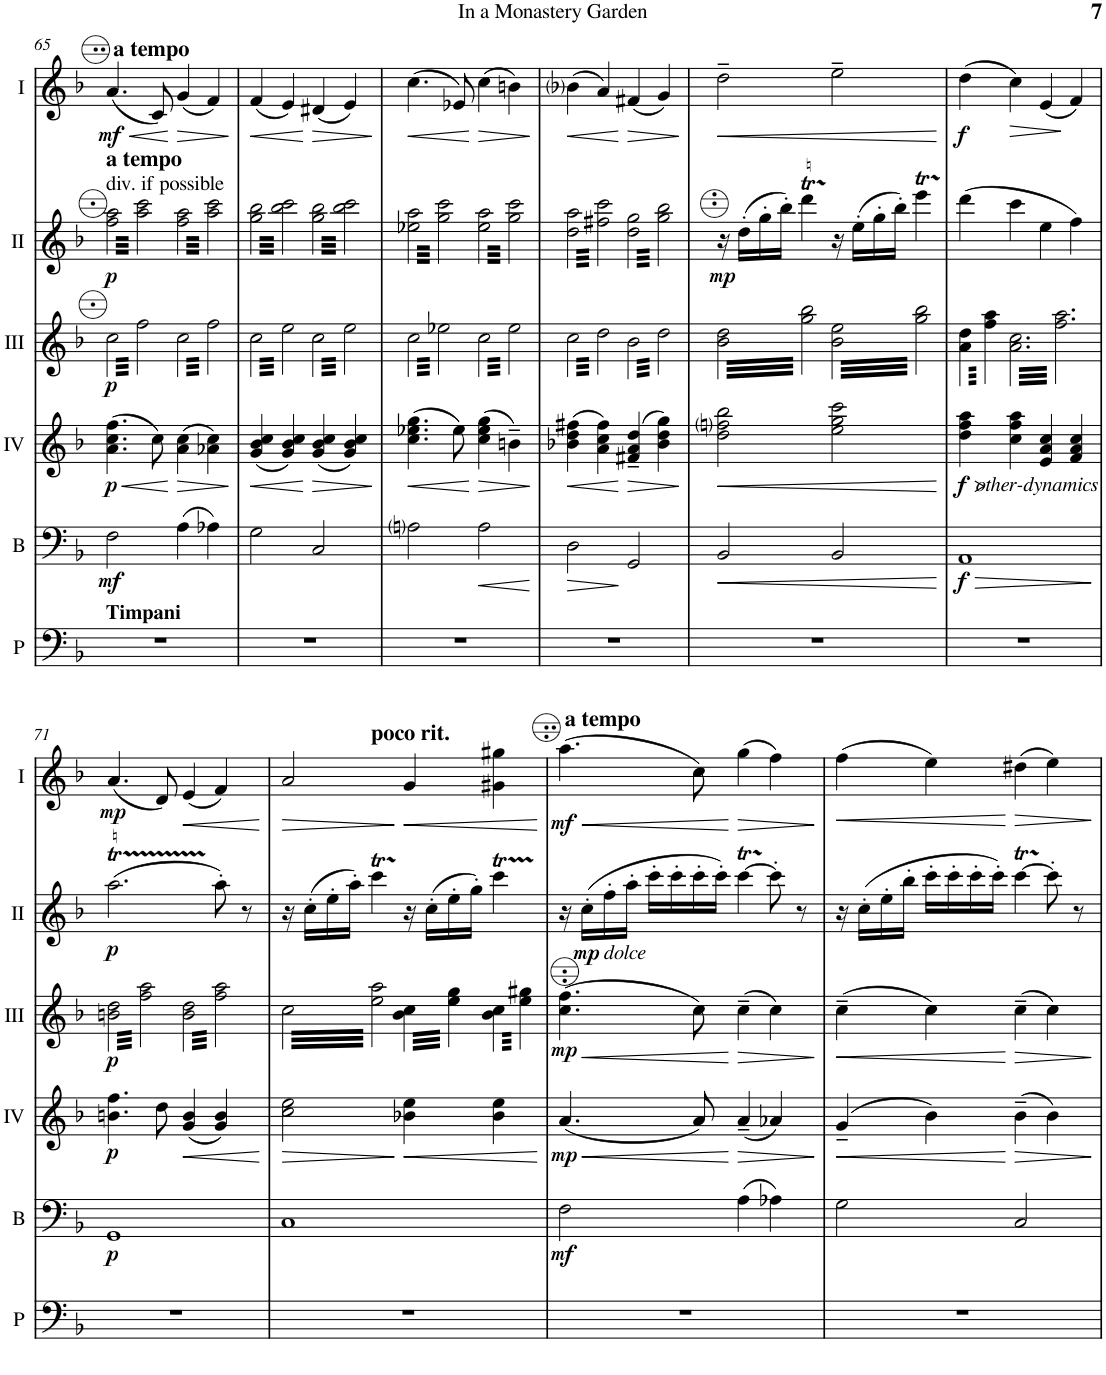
**kern	**kern	**dynam	**kern	**dynam	**kern	**dynam	**kern	**dynam	**kern	**dynam
*part6	*part5	*part5	*part4	*part4	*part3	*part3	*part2	*part2	*part1	*part1
*staff6	*staff5	*staff5	*staff4	*staff4	*staff3	*staff3	*staff2	*staff2	*staff1	*staff1
*I"Perc.	*I"Bass	*	*I"Acc. 4	*	*I"Acc. 3	*	*I"Acc. 2	*	*I"Acc. 1	*
*I'P.	*I'B	*	*	*	*	*	*	*	*	*
!!LO:PB:g=z
*clefF4	*clefF4	*	*clefG2	*	*clefG2	*	*clefG2	*	*clefG2	*
*Trd-7c-12	*Trd7c12	*	*Trd7c12	*	*Trd7c12	*	*	*	*	*
*k[b-]	*k[b-]	*	*k[b-]	*	*k[b-]	*	*k[b-]	*	*k[b-]	*
*M4/4	*M4/4	*	*M4/4	*	*M4/4	*	*M4/4	*	*M4/4	*
*met(c)	*met(c)	*	*met(c)	*	*met(c)	*	*met(c)	*	*met(c)	*
=65	=65	=65	=65	=65	=65	=65	=65	=65	=65	=65
!	!	!	!	!	!	!	!	!	!LO:TX:a:B:t=a tempo	!
!	!	!	!	!	!	!	!LO:TX:a:t=div. if possible	!	!	!
!	!	!	!	!	!	!	!LO:TX:a:B:t=a tempo	!	!	!
!LO:TX:a:B:t=Timpani	!	!	!	!	!	!	!	!	!	!
!	!	!LO:DY:b	!	!LO:HP:b	!	!	!	!	!	!
!	!	!	!	!LO:DY:n=1:b	!	!LO:DY:b	!	!LO:DY:b	!	!LO:DY:b
1r	2F\	mf	(4.a\ 4.cc\ 4.ff\	< p	6.ccc@@64@@\	p	6.ff\@@64@@ 6.aa\@@64@@	p	(4.a/	mf
.	.	.	.	.	6.fff@@64@@\	.	6.aa\@@64@@ 6.ccc\@@64@@	.	.	.
!	!	!	!	!	!	!	!	!	!	!LO:HP:b
.	.	.	8cc\)	.	.	.	.	.	8c/)	<
!	!	!	!	!LO:HP:n=1:b	!	!	!	!	!	!LO:HP:n=1:b
.	(4A\	.	(4a\ 4cc\	[ >	6.ccc@@64@@\	.	6.ff\@@64@@ 6.aa\@@64@@	.	(4g/	[ >
.	4A-X\)	.	4a-X\ 4cc\)	.	6.fff@@64@@\	.	6.aa\@@64@@ 6.ccc\@@64@@	.	4f/)	.
.	.	.	.	]	.	.	.	.	.	]
=66	=66	=66	=66	=66	=66	=66	=66	=66	=66	=66
!	!	!	!	!LO:HP:b	!	!	!	!	!	!LO:HP:b
1r	2G\	.	(4g/ 4b-/ 4cc/	<	6.ccc@@64@@\	.	6.gg\@@64@@ 6.bb-\@@64@@	.	(4f/	<
.	.	.	4g/ 4b-/ 4cc/)	.	6.eee@@64@@\	.	6.bb-\@@64@@ 6.ccc\@@64@@	.	4e/)	.
!	!	!	!	!LO:HP:n=1:b	!	!	!	!	!	!LO:HP:n=1:b
.	2C/	.	(4g/ 4b-/ 4cc/	[ >	6.ccc@@64@@\	.	6.gg\@@64@@ 6.bb-\@@64@@	.	(4d#X/	[ >
.	.	.	4g/ 4b-/ 4cc/)	.	6.eee@@64@@\	.	6.bb-\@@64@@ 6.ccc\@@64@@	.	4e/)	.
.	.	.	.	]	.	.	.	.	.	]
=67	=67	=67	=67	=67	=67	=67	=67	=67	=67	=67
!	!	!	!	!LO:HP:b	!	!	!	!	!	!LO:HP:b
1r	2Ani\	.	(4.cc\ 4.ee-X\ 4.gg\	<	6.ccc@@64@@\	.	6.ee-X\@@64@@ 6.aa\@@64@@	.	(4.cc\	<
.	.	.	.	.	6.eee-X@@64@@\	.	6.gg\@@64@@ 6.ccc\@@64@@	.	.	.
.	.	.	8ee-\)	.	.	.	.	.	8e-X/)	.
!	!	!LO:HP:b	!	!LO:HP:n=1:b	!	!	!	!	!	!LO:HP:n=1:b
.	2A\	<	(4cc\ 4ee-\ 4gg\	[ >	6.ccc@@64@@\	.	6.ee-\@@64@@ 6.aa\@@64@@	.	(4cc\	[ >
.	.	.	4bn~\)	.	6.eee-@@64@@\	.	6.gg\@@64@@ 6.ccc\@@64@@	.	4bn\)	.
.	.	[	.	]	.	.	.	.	.	]
=68	=68	=68	=68	=68	=68	=68	=68	=68	=68	=68
!	!	!LO:HP:b	!	!LO:HP:b	!	!	!	!	!	!LO:HP:b
1r	2D\	>	(4b-X\ 4dd\ 4ff#X\	<	6.ccc@@64@@\	.	6.dd\@@64@@ 6.aa\@@64@@	.	(4b-i\	<
.	.	.	4a\ 4cc\ 4ff#\)	.	6.ddd@@64@@\	.	6.ff#X\@@64@@ 6.ccc\@@64@@	.	4a/)	.
!	!	!	!	!LO:HP:n=1:b	!	!	!	!	!	!LO:HP:n=1:b
.	2GG/	]	(4f#X/~ 4a/~ 4dd/~	[ >	6.bb-@@64@@\	.	6.dd\@@64@@ 6.gg\@@64@@	.	(4f#X/	[ >
.	.	.	4b-\ 4dd\ 4gg\)	.	6.ddd@@64@@\	.	6.gg\@@64@@ 6.bb-\@@64@@	.	4g/)	.
.	.	.	.	]	.	.	.	.	.	]
=69	=69	=69	=69	=69	=69	=69	=69	=69	=69	=69
!	!	!LO:HP:b	!	!LO:HP:b	!	!	!	!LO:DY:b	!	!LO:HP:b
1r	2BB-/	<	2dd\ 2ffni\ 2bb-\	<	6.bb-\@@64@@ 6.ddd\@@64@@	.	16r	mp	2dd~\	<
.	.	.	.	.	.	.	(16dd'\LL	.	.	.
.	.	.	.	.	.	.	16gg'\	.	.	.
.	.	.	.	.	.	.	16bb-'\JJ)	.	.	.
.	.	.	.	.	6.ggg\@@64@@ 6.bbb-\@@64@@	.	4dddT\	.	.	.
.	2BB-/	.	2ee\ 2gg\ 2ccc\	.	6.bb-\@@64@@ 6.eee\@@64@@	.	16r	.	2ee~\	.
.	.	.	.	.	.	.	(16ee'\LL	.	.	.
.	.	.	.	.	.	.	16gg'\	.	.	.
.	.	.	.	.	.	.	16bb-'\JJ)	.	.	.
.	.	.	.	.	6.ggg\@@64@@ 6.bbb-\@@64@@	.	4eeet\	.	.	.
.	.	[	.	[	.	.	.	.	.	[
=70	=70	=70	=70	=70	=70	=70	=70	=70	=70	=70
!	!	!LO:HP:b	!	!LO:HP:b	!	!	!	!	!	!
!	!	!LO:DY:n=1:b	!	!LO:DY:n=1:b	!	!	!	!	!	!LO:DY:b
*	*	*	*^	*	*	*	*	*	*	*
1r	1AA	> f	4dd\ 4ff\ 4aa\	2..ryy	> f	12.aa\@@64@@ 12.ddd\@@64@@	.	(4ddd\	.	(4dd\	f
.	.	.	.	.	.	12.fff\@@64@@ 12.aaa\@@64@@	.	.	.	.	.
!	!	!	!	!	!	!	!	!	!	!	!LO:HP:b
.	.	.	4cc\ 4ff\ 4aa\	.	.	6..aa\@@64@@ 6..ccc\@@64@@	.	4ccc\	.	4cc\)	>
.	.	.	4e/ 4a/ 4cc/	.	.	.	.	4ee\	.	(4e/	.
.	.	.	.	.	.	[8fff\@@32@@ [8aaa\@@32@@	.	.	.	.	.
.	.	.	4f/ 4a/ 4cc/	.	.	4fff\]@@32@@ 4aaa\]@@32@@	.	4ff\)	.	4f/)	]
!	!	!	!	!	!LO:DY:n=2:b	!	!	!	!	!	!
.	.	.	.	8ryy	other-dynamics	.	.	.	.	.	.
.	.	]	.	.	]	.	.	.	.	.	.
!!LO:LB:g=z
=71	=71	=71	=71	=71	=71	=71	=71	=71	=71	=71	=71
!	!	!LO:DY:b	!	!	!LO:DY:b	!	!LO:DY:b	!	!LO:DY:b	!	!LO:DY:b
*	*	*	*v	*v	*	*	*	*	*	*	*
1r	1GG	p	4.bn\ 4.ff\	p	6.bbn\@@64@@ 6.ddd\@@64@@	p	(2.aaT\	p	(4.a/	mp
.	.	.	.	.	6.fff\@@64@@ 6.aaa\@@64@@	.	.	.	.	.
.	.	.	8dd\	.	.	.	.	.	8d/)	.
!	!	!	!	!LO:HP:b	!	!	!	!	!	!LO:HP:b
.	.	.	(4g/ 4b/	<	6.bb\@@64@@ 6.ddd\@@64@@	.	.	.	(4e/	<
.	.	.	4g/ 4b/)	.	6.fff\@@64@@ 6.aaa\@@64@@	.	8aa'\)	.	4f/)	.
.	.	.	.	.	.	.	8r	.	.	.
.	.	.	.	[	.	.	.	.	.	[
=72	=72	=72	=72	=72	=72	=72	=72	=72	=72	=72
!	!	!	!	!LO:HP:b	!	!	!	!	!	!LO:HP:b
*	*	*	*	*	*	*	*	*	*^	*
1r	1C	.	2cc\ 2ee\	>	6.ccc@@64@@\	.	16r	.	2a/	4ryy	>
.	.	.	.	.	.	.	(16cc'\LL	.	.	.	.
.	.	.	.	.	.	.	16ee'\	.	.	.	.
.	.	.	.	.	.	.	16aa'\JJ)	.	.	.	.
!	!	!	!	!	!	!	!	!	!	!LO:TX:a:t=poco rit.	!
.	.	.	.	.	6.eee\@@64@@ 6.aaa\@@64@@	.	4cccT\	.	.	2.ryy	.
!	!	!	!	!LO:HP:n=1:b	!	!	!	!	!	!	!
.	.	.	4b-X\ 4ee\	] <	12.bb-\@@64@@ 12.ccc\@@64@@	.	16r	.	4g/	.	]
.	.	.	.	.	.	.	(16cc'\LL	.	.	.	.
.	.	.	.	.	12.eee\@@64@@ 12.ggg\@@64@@	.	16ee'\	.	.	.	.
.	.	.	.	.	.	.	16gg'\JJ)	.	.	.	.
!	!	!	!	!	!	!	!	!	!	!	!LO:HP:b
.	.	.	4b-\ 4ee\	.	12.bb-\@@64@@ 12.ccc\@@64@@	.	4cccT\	.	4G#X\ 4g#X\	.	<
.	.	.	.	.	12.eee\@@64@@ 12.ggg#X\@@64@@	.	.	.	.	.	.
.	.	.	.	[	.	.	.	.	.	.	[
=73	=73	=73	=73	=73	=73	=73	=73	=73	=73	=73	=73
!	!	!	!	!	!	!	!	!	!LO:TX:a:B:t=a tempo	!	!
!	!	!LO:DY:b	!	!LO:HP:b	!	!LO:HP:b	!	!	!	!	!LO:HP:b
!	!	!	!	!LO:DY:n=1:b	!	!LO:DY:n=1:b	!	!	!	!	!LO:DY:n=1:b
*	*	*	*	*	*	*	*	*	*v	*v	*
1r	2F\	mf	(4.a/	< mp	(4.cc\ 4.ff\	< mp	16r	.	(4.a\	< mf
!	!	!	!	!	!	!	!LO:TX:b:i:t=dolce	!	!	!
!	!	!	!	!	!	!	!	!LO:DY:b	!	!
.	.	.	.	.	.	.	(16cc'\LL	mp	.	.
.	.	.	.	.	.	.	16ff'\	.	.	.
.	.	.	.	.	.	.	16aa'\JJ	.	.	.
.	.	.	.	.	.	.	16ccc'\LL	.	.	.
.	.	.	.	.	.	.	16ccc'\	.	.	.
.	.	.	8a/)	.	8cc\)	.	16ccc'\	.	8c\)	.
.	.	.	.	.	.	.	16ccc'\JJ)	.	.	.
!	!	!	!	!LO:HP:n=1:b	!	!LO:HP:n=1:b	!	!	!	!LO:HP:n=1:b
.	(4A\	.	(4a~/	[ >	(4cc~\	[ >	[4cccT\	.	(4g\	[ >
.	4A-X\)	.	4a-X/)	.	4cc\)	.	8ccc'\]	.	4f\)	.
.	.	.	.	.	.	.	8r	.	.	.
.	.	.	.	]	.	]	.	.	.	]
=74	=74	=74	=74	=74	=74	=74	=74	=74	=74	=74
!	!	!	!	!LO:HP:b	!	!LO:HP:b	!	!	!	!LO:HP:b
1r	2G\	.	(4g~/	<	(4cc~\	<	16r	.	(4f\	<
.	.	.	.	.	.	.	(16cc'\LL	.	.	.
.	.	.	.	.	.	.	16ee'\	.	.	.
.	.	.	.	.	.	.	16bb-'\JJ	.	.	.
.	.	.	4b-\)	.	4cc\)	.	16ccc'\LL	.	4e\)	.
.	.	.	.	.	.	.	16ccc'\	.	.	.
.	.	.	.	.	.	.	16ccc'\	.	.	.
.	.	.	.	.	.	.	16ccc'\JJ)	.	.	.
!	!	!	!	!LO:HP:n=1:b	!	!LO:HP:n=1:b	!	!	!	!LO:HP:n=1:b
.	2C/	.	(4b-~\	[ >	(4cc~\	[ >	[4cccT\	.	(4d#X\	[ >
.	.	.	4b-\)	.	4cc\)	.	8ccc'\]	.	4e\)	.
.	.	.	.	.	.	.	8r	.	.	.
.	.	.	.	]	.	]	.	.	.	]
=	=	=	=	=	=	=	=	=	=	=
*-	*-	*-	*-	*-	*-	*-	*-	*-	*-	*-
